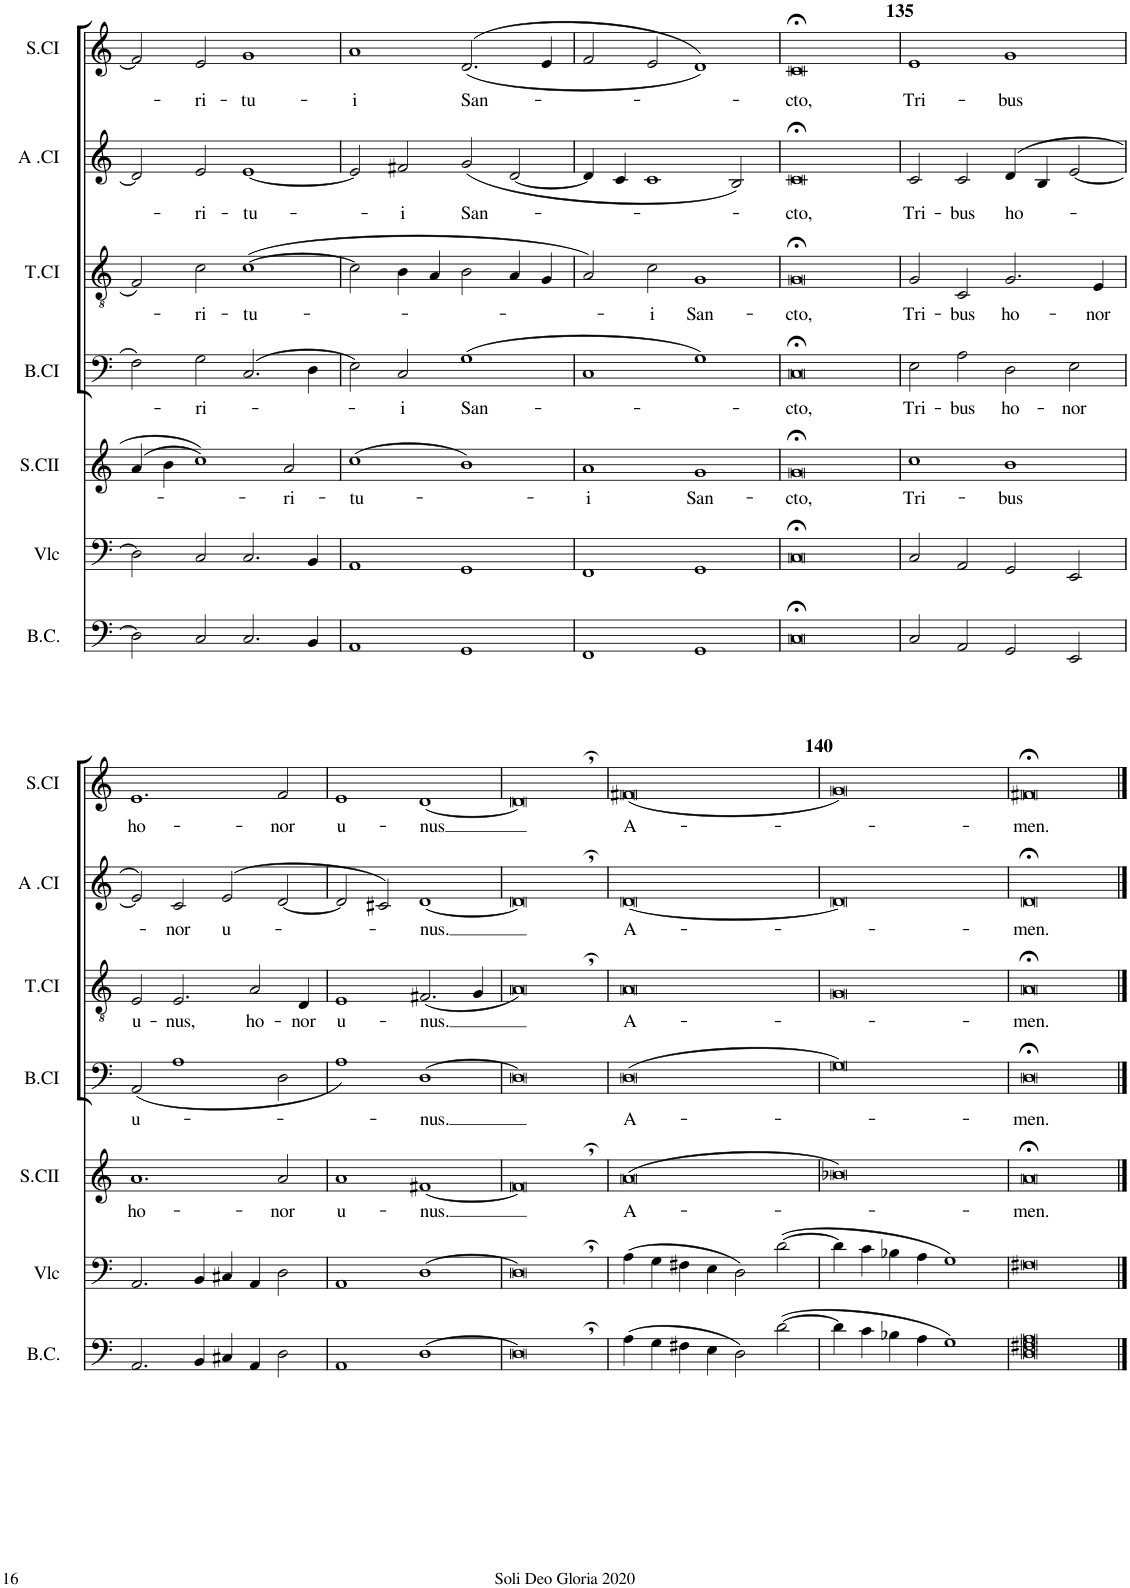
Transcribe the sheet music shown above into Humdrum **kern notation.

**kern	**kern	**kern	**text	**kern	**text	**kern	**text	**kern	**text	**kern	**text
*part7	*part6	*part5	*part5	*part4	*part4	*part3	*part3	*part2	*part2	*part1	*part1
*staff7	*staff6	*staff5	*staff5	*staff4	*staff4	*staff3	*staff3	*staff2	*staff2	*staff1	*staff1
*I"Basse Continue	*I"Violoncelle	*I"Soprano CII	*	*I"Basse CI	*	*I"Tenor CI	*	*I"Alto CI	*	*I"Soprano CI	*
*I'B.C.	*I'Vlc	*I'S.CII	*	*I'B.CI	*	*I'T.CI	*	*I'A .CI	*	*I'S.CI	*
!!LO:PB:g=z
*clefF4	*clefF4	*clefG2	*	*clefF4	*	*clefGv2	*	*clefG2	*	*clefG2	*
*k[]	*k[]	*k[]	*	*k[]	*	*k[]	*	*k[]	*	*k[]	*
*M4/2	*M4/2	*M4/2	*	*M4/2	*	*M4/2	*	*M4/2	*	*M4/2	*
=131	=131	=131	=131	=131	=131	=131	=131	=131	=131	=131	=131
2D\]	2D\]	(4a/	.	2F\	.	2F/	.	2d/]	.	2f/]	.
.	.	4b\	.	.	.	.	.	.	.	.	.
!	!	!	!	!	!LO:LY:b	!	!LO:LY:b	!	!LO:LY:b	!	!LO:LY:b
2C/	2C/	1cc)	.	2G\	-ri-	2c\	-ri-	2e/	-ri-	2e/	-ri-
!	!	!	!	!	!	!	!LO:LY:b	!	!LO:LY:b	!	!LO:LY:b
2.C/	2.C/	.	.	(2.C/	.	([1c	-tu-	[1e	-tu-	1g	-tu-
!	!	!	!LO:LY:b	!	!	!	!	!	!	!	!
.	.	2a/	-ri-	.	.	.	.	.	.	.	.
4BB/	4BB/	.	.	4D\	.	.	.	.	.	.	.
=132	=132	=132	=132	=132	=132	=132	=132	=132	=132	=132	=132
!	!	!	!LO:LY:b	!	!	!	!	!	!	!	!LO:LY:b
1AA	1AA	(1cc	-tu-	2E\)	.	2c\]	.	2e/]	.	1a	-i
!	!	!	!	!	!LO:LY:b	!	!	!	!LO:LY:b	!	!
.	.	.	.	2C/	-i	4B\	.	2f#X/	-i	.	.
.	.	.	.	.	.	4A/	.	.	.	.	.
!	!	!	!	!	!LO:LY:b	!	!	!	!LO:LY:b	!	!LO:LY:b
1GG	1GG	1b)	.	(1G	San-	2B\	.	(2g/	San-	(>(2.d/	San-
.	.	.	.	.	.	4A/	.	[2d/	.	.	.
.	.	.	.	.	.	4G/	.	.	.	4e/	.
=133	=133	=133	=133	=133	=133	=133	=133	=133	=133	=133	=133
!	!	!	!LO:LY:b	!	!	!	!	!	!	!	!
1FF	1FF	1a	-i	1C	.	2A/)	.	4d/]	.	2f/	.
.	.	.	.	.	.	.	.	4c/	.	.	.
!	!	!	!	!	!	!	!LO:LY:b	!	!	!	!
.	.	.	.	.	.	2c\	-i	1c	.	2e/	.
!	!	!	!LO:LY:b	!	!	!	!LO:LY:b	!	!	!	!
1GG	1GG	1g	San-	1G)	.	1G	San-	.	.	1d))	.
.	.	.	.	.	.	.	.	2B/)	.	.	.
=134	=134	=134	=134	=134	=134	=134	=134	=134	=134	=134	=134
!	!	!	!LO:LY:b	!	!LO:LY:b	!	!LO:LY:b	!	!LO:LY:b	!	!LO:LY:b
0C;<	0C;<	0g;<	-cto,	0C;<	-cto,	0G;<	-cto,	0c;<	-cto,	0c;<	-cto,
=135	=135	=135	=135	=135	=135	=135	=135	=135	=135	=135	=135
!	!	!	!LO:LY:b	!	!LO:LY:b	!	!LO:LY:b	!	!LO:LY:b	!	!LO:LY:b
2C/	2C/	1cc	Tri-	2E\	Tri-	2G/	Tri-	2c/	Tri-	1e	Tri-
!	!	!	!	!	!LO:LY:b	!	!LO:LY:b	!	!LO:LY:b	!	!
2AA/	2AA/	.	.	2A\	-bus	2C/	-bus	2c/	-bus	.	.
!	!	!	!LO:LY:b	!	!LO:LY:b	!	!LO:LY:b	!	!LO:LY:b	!	!LO:LY:b
2GG/	2GG/	1b	-bus	2D\	ho-	2.G/	ho-	(>4d/	ho-	1g	-bus
.	.	.	.	.	.	.	.	4B/	.	.	.
!	!	!	!	!	!LO:LY:b	!	!	!	!	!	!
2EE/	2EE/	.	.	2E\	-nor	.	.	[2e/	.	.	.
!	!	!	!	!	!	!	!LO:LY:b	!	!	!	!
.	.	.	.	.	.	4E/	-nor	.	.	.	.
!!LO:LB:g=z
=136	=136	=136	=136	=136	=136	=136	=136	=136	=136	=136	=136
!	!	!	!LO:LY:b	!	!LO:LY:b	!	!LO:LY:b	!	!	!	!LO:LY:b
2.AA/	2.AA/	1.a	ho-	(<2AA/	u-	2E/	u-	2e/])	.	1.e	ho-
!	!	!	!	!	!	!	!LO:LY:b	!	!LO:LY:b	!	!
.	.	.	.	1A	.	2.E/	-nus,	2c/	-nor	.	.
4BB/	4BB/	.	.	.	.	.	.	.	.	.	.
!	!	!	!	!	!	!	!	!	!LO:LY:b	!	!
4C#X/	4C#X/	.	.	.	.	.	.	(>2e/	u-	.	.
!	!	!	!	!	!	!	!LO:LY:b	!	!	!	!
4AA/	4AA/	.	.	.	.	2A/	ho-	.	.	.	.
!	!	!	!LO:LY:b	!	!	!	!	!	!	!	!LO:LY:b
2D\	2D\	2a/	-nor	2D\	.	.	.	[2d/	.	2f/	-nor
!	!	!	!	!	!	!	!LO:LY:b	!	!	!	!
.	.	.	.	.	.	4D/	-nor	.	.	.	.
=137	=137	=137	=137	=137	=137	=137	=137	=137	=137	=137	=137
!	!	!	!LO:LY:b	!	!	!	!LO:LY:b	!	!	!	!LO:LY:b
1AA	1AA	1a	u-	1A)	.	1E	u-	2d/]	.	1e	u-
.	.	.	.	.	.	.	.	2c#X/)	.	.	.
!	!	!	!LO:LY:b	!	!LO:LY:b	!	!LO:LY:b	!	!LO:LY:b	!	!LO:LY:b
[1D	[1D	[1f#X	-nus.	[1D	-nus.	(2.F#X/	-nus.	[1d	-nus.	[1d	-nus
.	.	.	.	.	.	4G/	.	.	.	.	.
=138	=138	=138	=138	=138	=138	=138	=138	=138	=138	=138	=138
0D,]	0D,]	0f#,]	.	0D]	.	0A,)	.	0d,]	.	0d,]	.
=139	=139	=139	=139	=139	=139	=139	=139	=139	=139	=139	=139
!	!	!	!LO:LY:b	!	!LO:LY:b	!	!LO:LY:b	!	!LO:LY:b	!	!LO:LY:b
(4A\	(4A\	(0a	A-	(0D	A-	0A	A-	[0d	A-	(0f#X	A-
4G\	4G\	.	.	.	.	.	.	.	.	.	.
4F#X\	4F#X\	.	.	.	.	.	.	.	.	.	.
4E\	4E\	.	.	.	.	.	.	.	.	.	.
2D\)	2D\)	.	.	.	.	.	.	.	.	.	.
([2d\	([2d\	.	.	.	.	.	.	.	.	.	.
=140	=140	=140	=140	=140	=140	=140	=140	=140	=140	=140	=140
4d\]	4d\]	0b-X)	.	0G)	.	0G	.	0d]	.	0g)	.
4c\	4c\	.	.	.	.	.	.	.	.	.	.
4B-X\	4B-X\	.	.	.	.	.	.	.	.	.	.
4A\	4A\	.	.	.	.	.	.	.	.	.	.
1G)	1G)	.	.	.	.	.	.	.	.	.	.
=141	=141	=141	=141	=141	=141	=141	=141	=141	=141	=141	=141
!	!	!	!LO:LY:b	!	!LO:LY:b	!	!LO:LY:b	!	!LO:LY:b	!	!LO:LY:b
0D 0F#X 0A	0F#X	0a;<	-men.	0D;<	-men.	0A;<	-men.	0d;<	-men.	0f#X;<	-men.
==	==	==	==	==	==	==	==	==	==	==	==
*-	*-	*-	*-	*-	*-	*-	*-	*-	*-	*-	*-
